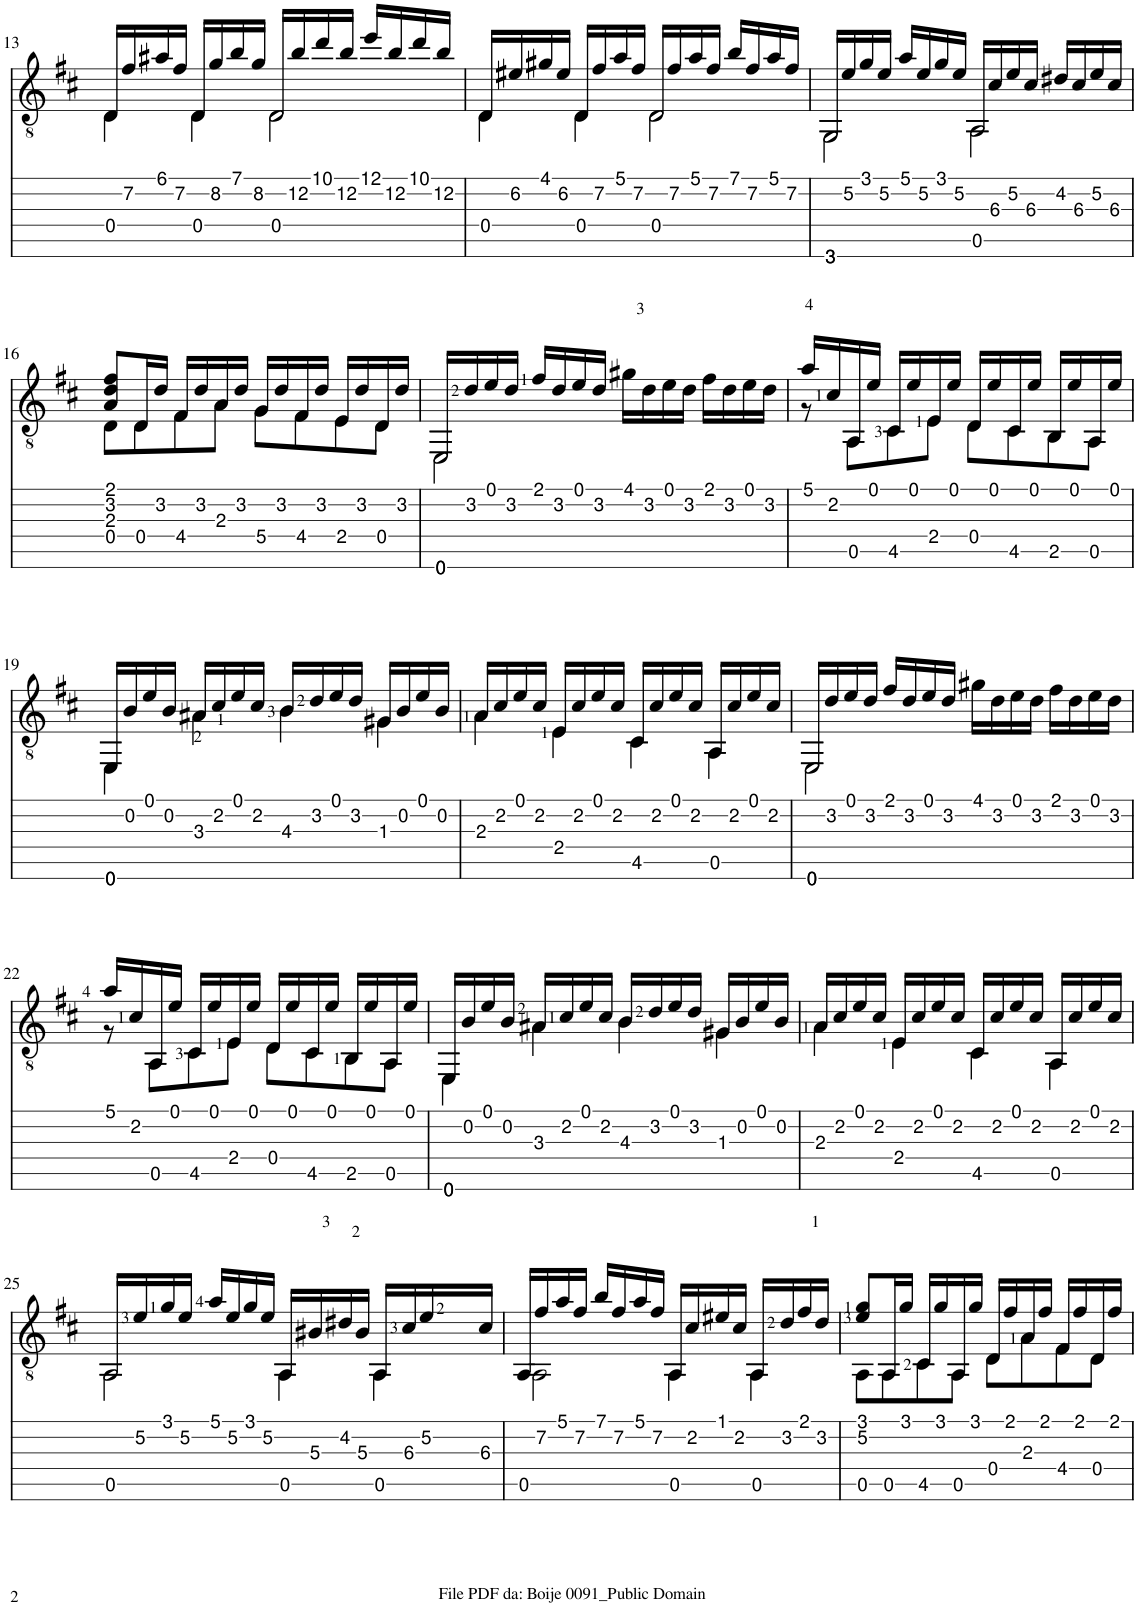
**kern	**kern
*part1	*part1
*staff2	*staff1
*I"Guitar	*
*I'Guit.	*
!!LO:PB:g=z
*	*clefGv2
*k[f#c#]	*k[f#c#]
*M4/4	*M4/4
*met(c)	*met(c)
=13	=13
*^	*^
16DLL	4D	16D/LL	4D\
16f#J	.	16f#/	.
16a#L	.	16a#X/	.
16f#JJ	.	16f#/JJ	.
16DLL	4D	16D/LL	4D\
16gJ	.	16g/	.
16bL	.	16b/	.
16gJJ	.	16g/JJ	.
!	!	!LO:N:head=open	!
16DLL	2D	16D/LL	2D\
16bJ	.	16b/	.
16ddL	.	16dd/	.
16bJJ	.	16b/JJ	.
16eeLL	.	16ee/LL	.
16bJ	.	16b/	.
16ddL	.	16dd/	.
16bJJ	.	16b/JJ	.
=14	=14	=14	=14
16DLL	4D	16D/LL	4D\
16e#J	.	16e#X/	.
16g#L	.	16g#X/	.
16e#JJ	.	16e#/JJ	.
16DLL	4D	16D/LL	4D\
16f#J	.	16f#/	.
16aL	.	16a/	.
16f#JJ	.	16f#/JJ	.
!	!	!LO:N:head=open	!
16DLL	2D	16D/LL	2D\
16f#J	.	16f#/	.
16aL	.	16a/	.
16f#JJ	.	16f#/JJ	.
16bLL	.	16b/LL	.
16f#J	.	16f#/	.
16aL	.	16a/	.
16f#JJ	.	16f#/JJ	.
=15	=15	=15	=15
!	!	!LO:N:head=open	!
16GGLL	2GG	16GG/LL	2GG\
16eJ	.	16e/	.
16gL	.	16g/	.
16eJJ	.	16e/JJ	.
16aLL	.	16a/LL	.
16eJ	.	16e/	.
16gL	.	16g/	.
16eJJ	.	16e/JJ	.
!	!	!LO:N:head=open	!
16AALL	2AA	16AA/LL	2AA\
16c#J	.	16c#/	.
16eL	.	16e/	.
16c#JJ	.	16c#/JJ	.
16d#LL	.	16d#X/LL	.
16c#J	.	16c#/	.
16eL	.	16e/	.
16c#JJ	.	16c#/JJ	.
!!LO:LB:g=z	!!
=16	=16	=16	=16
8A\ 8d\ 8f#\L	8DL	8A/ 8d/ 8f#/L	8D\L
16DL	8DJ	16D/L	8D\
16dJJ	.	16d/JJ	.
16F#LL	8F#L	16F#/LL	8F#\
16dJ	.	16d/	.
16AL	8AJ	16A/	8A\J
16dJJ	.	16d/JJ	.
16GLL	8GL	16G/LL	8G\L
16dJ	.	16d/	.
16F#L	8F#J	16F#/	8F#\
16dJJ	.	16d/JJ	.
16ELL	8EL	16E/LL	8E\
16dJ	.	16d/	.
16DL	8DJ	16D/	8D\J
16dJJ	.	16d/JJ	.
=17	=17	=17	=17
!	!	!LO:N:head=open	!
16EELL	2EE	16EE/LL	2EE\
16dJ	.	16d/	.
16eL	.	16e/	.
16dJJ	.	16d/JJ	.
16f#LL	.	16f#/LL	.
16dJ	.	16d/	.
16eL	.	16e/	.
16dJJ	.	16d/JJ	.
16g#LL	2ryy	16g#X\LL	2ryy
16dJ	.	16d\	.
16eL	.	16e\	.
16dJJ	.	16d\JJ	.
16f#LL	.	16f#\LL	.
16dJ	.	16d\	.
16eL	.	16e\	.
16dJJ	.	16d\JJ	.
=18	=18	=18	=18
16aLL	8r	16a/LL	8r
16c#J	.	16c#/	.
16AAL	8AA	16AA/	8AA\L
16eJJ	.	16e/JJ	.
16C#LL	8C#L	16C#/LL	8C#\
16eJ	.	16e/	.
16EL	8EJ	16E/	8E\J
16eJJ	.	16e/JJ	.
16DLL	8DL	16D/LL	8D\L
16eJ	.	16e/	.
16C#L	8C#J	16C#/	8C#\
16eJJ	.	16e/JJ	.
16BBLL	8BBL	16BB/LL	8BB\
16eJ	.	16e/	.
16AAL	8AAJ	16AA/	8AA\J
16eJJ	.	16e/JJ	.
!!LO:LB:g=z	!!
=19	=19	=19	=19
16EELL	4EE	16EE/LL	4EE\
16BJ	.	16B/	.
16eL	.	16e/	.
16BJJ	.	16B/JJ	.
16A#LL	4A#	16A#X/LL	4A#\
16c#J	.	16c#/	.
16eL	.	16e/	.
16c#JJ	.	16c#/JJ	.
16BLL	4B	16B/LL	4B\
16dJ	.	16d/	.
16eL	.	16e/	.
16dJJ	.	16d/JJ	.
16G#LL	4G#	16G#X/LL	4G#\
16BJ	.	16B/	.
16eL	.	16e/	.
16BJJ	.	16B/JJ	.
=20	=20	=20	=20
16ALL	4A	16A/LL	4A\
16c#J	.	16c#/	.
16eL	.	16e/	.
16c#JJ	.	16c#/JJ	.
16ELL	4E	16E/LL	4E\
16c#J	.	16c#/	.
16eL	.	16e/	.
16c#JJ	.	16c#/JJ	.
16C#LL	4C#	16C#/LL	4C#\
16c#J	.	16c#/	.
16eL	.	16e/	.
16c#JJ	.	16c#/JJ	.
16AALL	4AA	16AA/LL	4AA\
16c#J	.	16c#/	.
16eL	.	16e/	.
16c#JJ	.	16c#/JJ	.
=21	=21	=21	=21
!	!	!LO:N:head=open	!
16EELL	2EE	16EE/LL	2EE\
16dJ	.	16d/	.
16eL	.	16e/	.
16dJJ	.	16d/JJ	.
16f#LL	.	16f#/LL	.
16dJ	.	16d/	.
16eL	.	16e/	.
16dJJ	.	16d/JJ	.
16g#LL	2ryy	16g#X\LL	2ryy
16dJ	.	16d\	.
16eL	.	16e\	.
16dJJ	.	16d\JJ	.
16f#LL	.	16f#\LL	.
16dJ	.	16d\	.
16eL	.	16e\	.
16dJJ	.	16d\JJ	.
!!LO:LB:g=z	!!
=22	=22	=22	=22
16aLL	8r	16a/LL	8r
16c#J	.	16c#/	.
16AAL	8AA	16AA/	8AA\L
16eJJ	.	16e/JJ	.
16C#LL	8C#L	16C#/LL	8C#\
16eJ	.	16e/	.
16EL	8EJ	16E/	8E\J
16eJJ	.	16e/JJ	.
16DLL	8DL	16D/LL	8D\L
16eJ	.	16e/	.
16C#L	8C#J	16C#/	8C#\
16eJJ	.	16e/JJ	.
16BBLL	8BBL	16BB/LL	8BB\
16eJ	.	16e/	.
16AAL	8AAJ	16AA/	8AA\J
16eJJ	.	16e/JJ	.
=23	=23	=23	=23
16EELL	4EE	16EE/LL	4EE\
16BJ	.	16B/	.
16eL	.	16e/	.
16BJJ	.	16B/JJ	.
16A#LL	4A#	16A#X/LL	4A#\
16c#J	.	16c#/	.
16eL	.	16e/	.
16c#JJ	.	16c#/JJ	.
16BLL	4B	16B/LL	4B\
16dJ	.	16d/	.
16eL	.	16e/	.
16dJJ	.	16d/JJ	.
16G#LL	4G#	16G#X/LL	4G#\
16BJ	.	16B/	.
16eL	.	16e/	.
16BJJ	.	16B/JJ	.
=24	=24	=24	=24
16ALL	4A	16A/LL	4A\
16c#J	.	16c#/	.
16eL	.	16e/	.
16c#JJ	.	16c#/JJ	.
16ELL	4E	16E/LL	4E\
16c#J	.	16c#/	.
16eL	.	16e/	.
16c#JJ	.	16c#/JJ	.
16C#LL	4C#	16C#/LL	4C#\
16c#J	.	16c#/	.
16eL	.	16e/	.
16c#JJ	.	16c#/JJ	.
16AALL	4AA	16AA/LL	4AA\
16c#J	.	16c#/	.
16eL	.	16e/	.
16c#JJ	.	16c#/JJ	.
!!LO:LB:g=z	!!
=25	=25	=25	=25
!	!	!LO:N:head=open	!
16AALL	2AA	16AA/LL	2AA\
16eJ	.	16e/	.
16gL	.	16g/	.
16eJJ	.	16e/JJ	.
16aLL	.	16a/LL	.
16eJ	.	16e/	.
16gL	.	16g/	.
16eJJ	.	16e/JJ	.
16AALL	4AA	16AA/LL	4AA\
16B#J	.	16B#X/	.
16d#L	.	16d#X/	.
16B#JJ	.	16B#/JJ	.
16AALL	4AA	16AA/LL	4AA\
16c#J	.	16c#/	.
16eL	.	16e/	.
16c#JJ	.	16c#/JJ	.
=26	=26	=26	=26
16AALL	2AA	16AA/LL	2AA\
16f#J	.	16f#/	.
16aL	.	16a/	.
16f#JJ	.	16f#/JJ	.
16bLL	.	16b/LL	.
16f#J	.	16f#/	.
16aL	.	16a/	.
16f#JJ	.	16f#/JJ	.
16AALL	4AA	16AA/LL	4AA\
16c#J	.	16c#/	.
16e#L	.	16e#X/	.
16c#JJ	.	16c#/JJ	.
16AALL	4AA	16AA/LL	4AA\
16dJ	.	16d/	.
16f#L	.	16f#/	.
16dJJ	.	16d/JJ	.
=27	=27	=27	=27
8e\ 8g\L	8AAL	8e/ 8g/L	8AA\L
16AAL	8AAJ	16AA/L	8AA\
16gJJ	.	16g/JJ	.
16C#LL	8C#L	16C#/LL	8C#\
16gJ	.	16g/	.
16AAL	8AAJ	16AA/	8AA\J
16gJJ	.	16g/JJ	.
16DLL	8DL	16D/LL	8D\L
16f#J	.	16f#/	.
16AL	8AJ	16A/	8A\
16f#JJ	.	16f#/JJ	.
16F#LL	8F#L	16F#/LL	8F#\
16f#J	.	16f#/	.
16DL	8DJ	16D/	8D\J
16f#JJ	.	16f#/JJ	.
*v	*v	*	*
*	*v	*v
=	=
*-	*-
